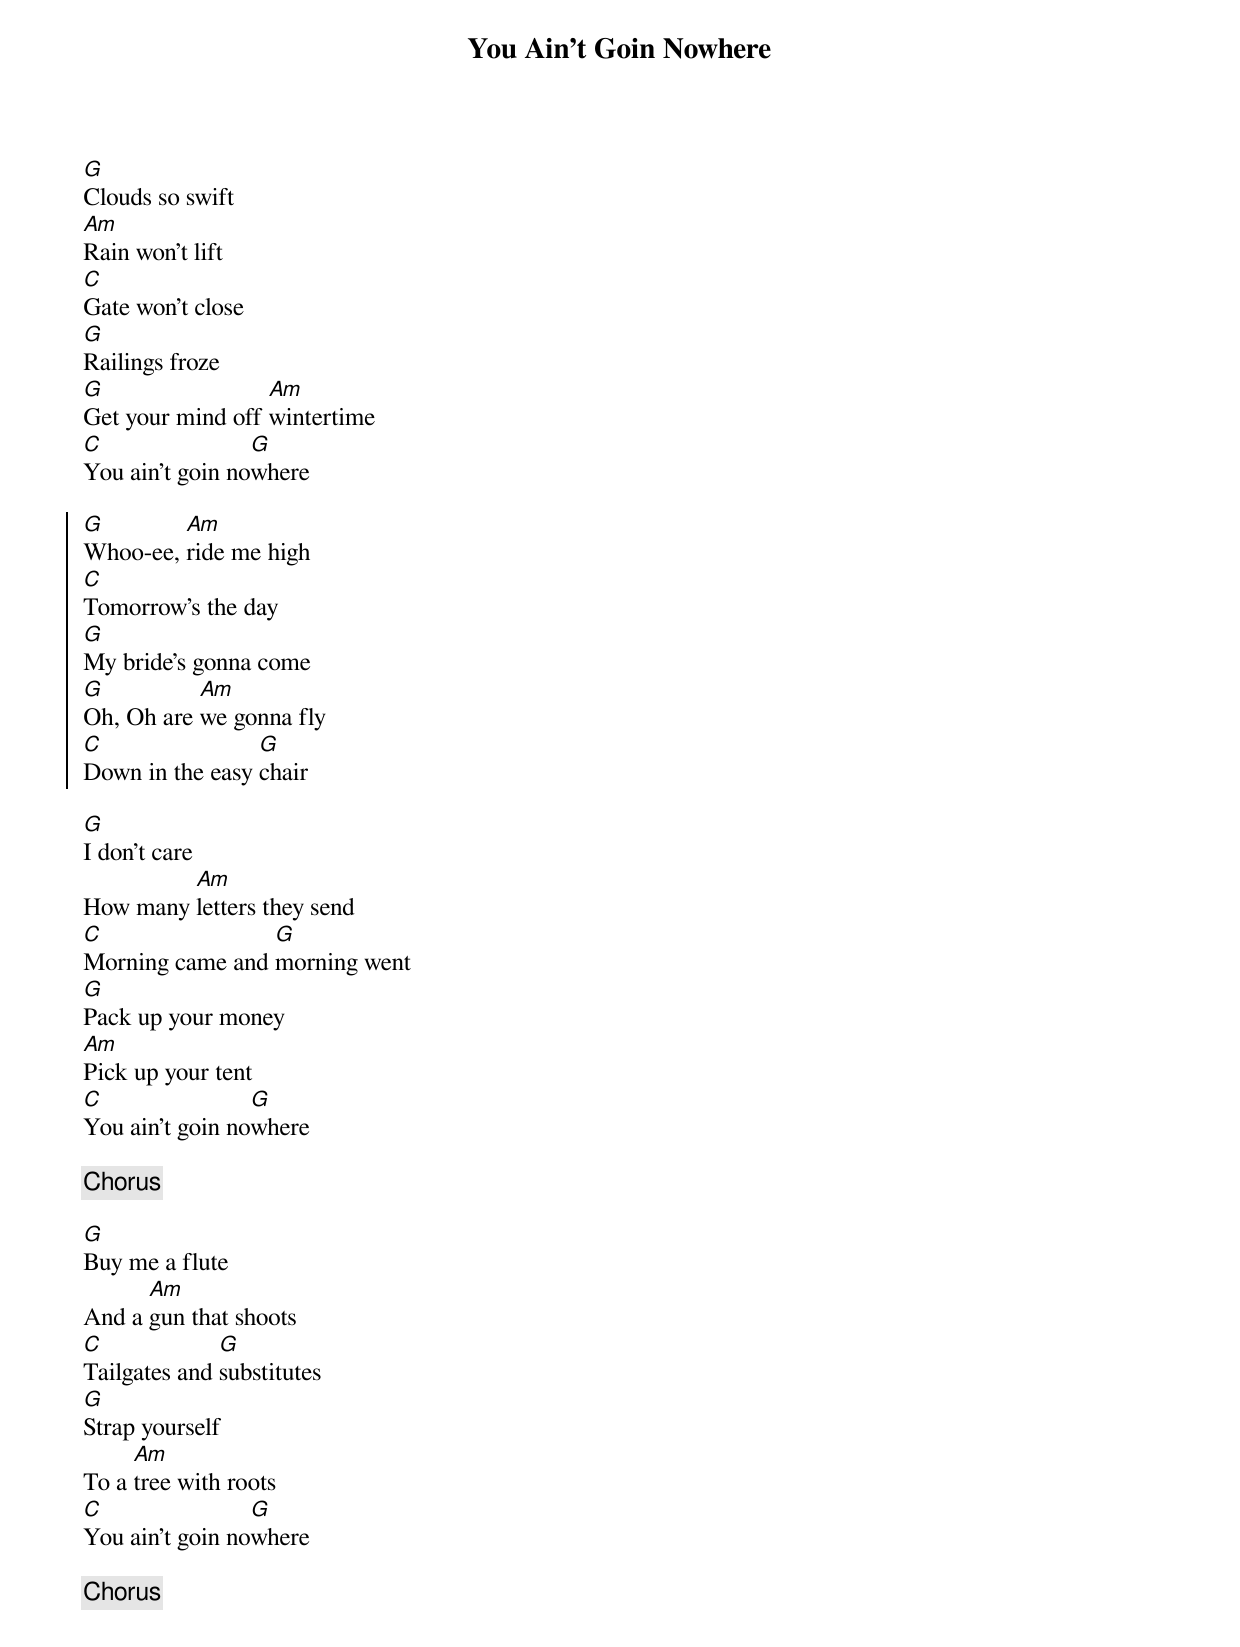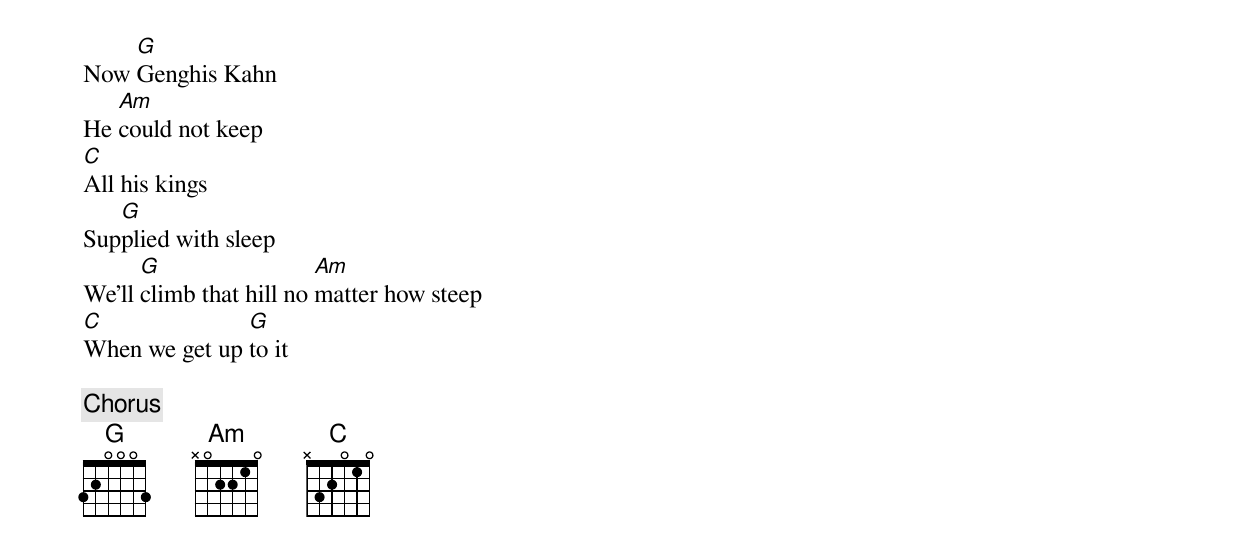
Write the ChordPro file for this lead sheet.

{title: You Ain't Goin Nowhere}
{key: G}

[G]Clouds so swift
[Am]Rain won't lift
[C]Gate won't close
[G]Railings froze
[G]Get your mind off [Am]wintertime
[C]You ain't goin no[G]where

{start_of_chorus}
[G]Whoo-ee, [Am]ride me high
[C]Tomorrow's the day
[G]My bride's gonna come
[G]Oh, Oh are [Am]we gonna fly
[C]Down in the easy [G]chair
{end_of_chorus}

[G]I don't care
How many [Am]letters they send
[C]Morning came and [G]morning went
[G]Pack up your money
[Am]Pick up your tent
[C]You ain't goin no[G]where

{chorus}

[G]Buy me a flute
And a [Am]gun that shoots
[C]Tailgates and [G]substitutes
[G]Strap yourself
To a [Am]tree with roots
[C]You ain't goin no[G]where

{chorus}

Now [G]Genghis Kahn
He [Am]could not keep
[C]All his kings
Sup[G]plied with sleep
We'll [G]climb that hill no [Am]matter how steep
[C]When we get up [G]to it

{chorus}
